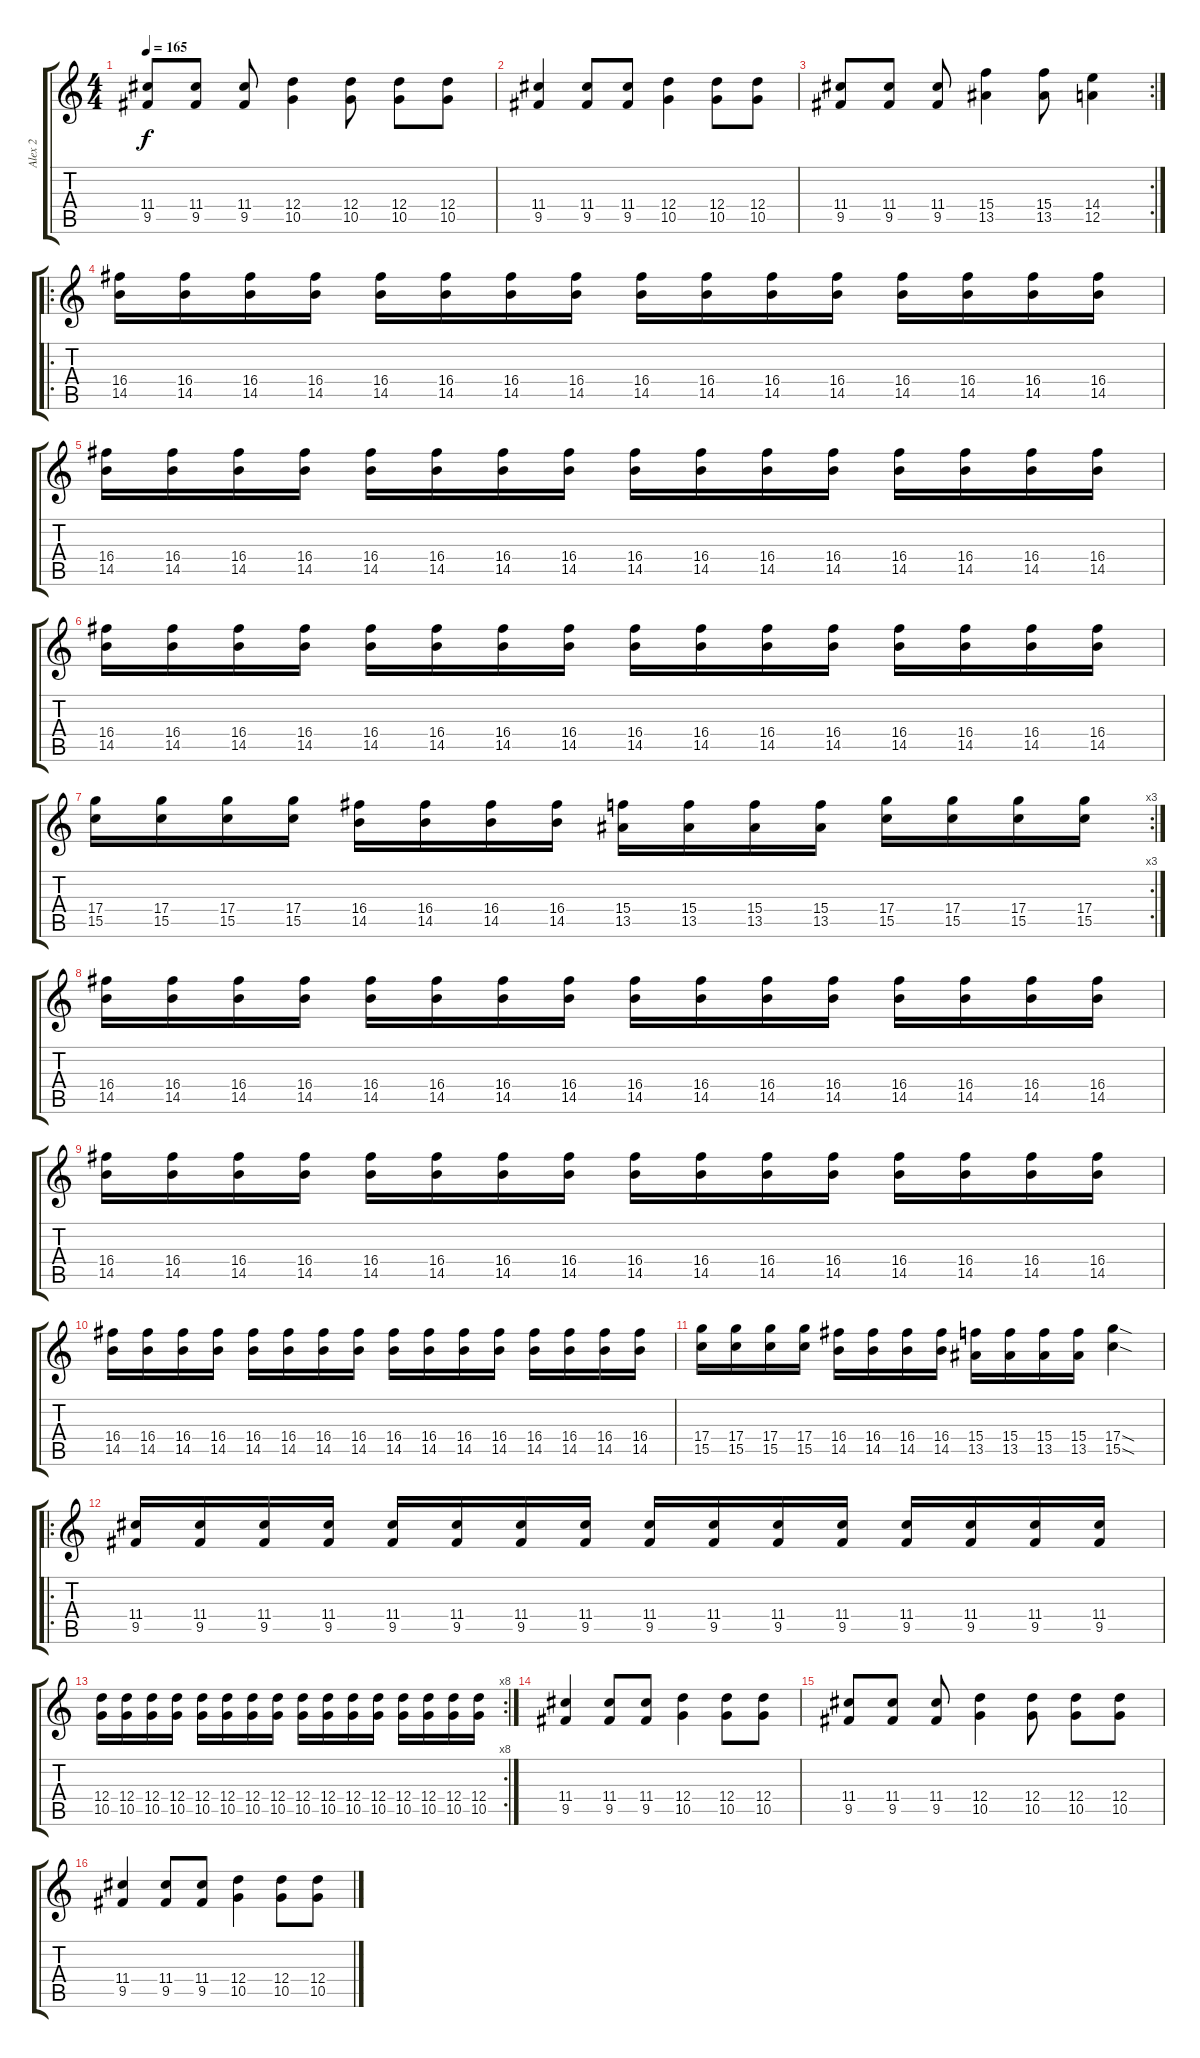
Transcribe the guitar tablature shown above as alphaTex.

\track ("Alex 2" "Alex 2") {instrument distortionguitar}
\staff {score tabs}
\tuning (E4 B3 G3 D3 A2 E2) {hide}
\ts (4 4)
\tempo 165
\clef g2
\ks c
(11.4 9.5).8{dy f} (11.4 9.5).8 (11.4 9.5).8 (12.4 10.5).4 (12.4 10.5).8 (12.4 10.5).8 (12.4 10.5).8 |
(11.4 9.5).4 (11.4 9.5).8 (11.4 9.5).8 (12.4 10.5).4 (12.4 10.5).8 (12.4 10.5).8 |
\rc 2
(11.4 9.5).8 (11.4 9.5).8 (11.4 9.5).8 (15.4 13.5).4 (15.4 13.5).8 (14.4 12.5).4 |
\ro
(16.4 14.5).16 (16.4 14.5).16 (16.4 14.5).16 (16.4 14.5).16 (16.4 14.5).16 (16.4 14.5).16 (16.4 14.5).16 (16.4 14.5).16 (16.4 14.5).16 (16.4 14.5).16 (16.4 14.5).16 (16.4 14.5).16 (16.4 14.5).16 (16.4 14.5).16 (16.4 14.5).16 (16.4 14.5).16 |
(16.4 14.5).16 (16.4 14.5).16 (16.4 14.5).16 (16.4 14.5).16 (16.4 14.5).16 (16.4 14.5).16 (16.4 14.5).16 (16.4 14.5).16 (16.4 14.5).16 (16.4 14.5).16 (16.4 14.5).16 (16.4 14.5).16 (16.4 14.5).16 (16.4 14.5).16 (16.4 14.5).16 (16.4 14.5).16 |
(16.4 14.5).16 (16.4 14.5).16 (16.4 14.5).16 (16.4 14.5).16 (16.4 14.5).16 (16.4 14.5).16 (16.4 14.5).16 (16.4 14.5).16 (16.4 14.5).16 (16.4 14.5).16 (16.4 14.5).16 (16.4 14.5).16 (16.4 14.5).16 (16.4 14.5).16 (16.4 14.5).16 (16.4 14.5).16 |
\rc 3
(17.4 15.5).16 (17.4 15.5).16 (17.4 15.5).16 (17.4 15.5).16 (16.4 14.5).16 (16.4 14.5).16 (16.4 14.5).16 (16.4 14.5).16 (15.4 13.5).16 (15.4 13.5).16 (15.4 13.5).16 (15.4 13.5).16 (17.4 15.5).16 (17.4 15.5).16 (17.4 15.5).16 (17.4 15.5).16 |
(16.4 14.5).16 (16.4 14.5).16 (16.4 14.5).16 (16.4 14.5).16 (16.4 14.5).16 (16.4 14.5).16 (16.4 14.5).16 (16.4 14.5).16 (16.4 14.5).16 (16.4 14.5).16 (16.4 14.5).16 (16.4 14.5).16 (16.4 14.5).16 (16.4 14.5).16 (16.4 14.5).16 (16.4 14.5).16 |
(16.4 14.5).16 (16.4 14.5).16 (16.4 14.5).16 (16.4 14.5).16 (16.4 14.5).16 (16.4 14.5).16 (16.4 14.5).16 (16.4 14.5).16 (16.4 14.5).16 (16.4 14.5).16 (16.4 14.5).16 (16.4 14.5).16 (16.4 14.5).16 (16.4 14.5).16 (16.4 14.5).16 (16.4 14.5).16 |
(16.4 14.5).16 (16.4 14.5).16 (16.4 14.5).16 (16.4 14.5).16 (16.4 14.5).16 (16.4 14.5).16 (16.4 14.5).16 (16.4 14.5).16 (16.4 14.5).16 (16.4 14.5).16 (16.4 14.5).16 (16.4 14.5).16 (16.4 14.5).16 (16.4 14.5).16 (16.4 14.5).16 (16.4 14.5).16 |
(17.4 15.5).16 (17.4 15.5).16 (17.4 15.5).16 (17.4 15.5).16 (16.4 14.5).16 (16.4 14.5).16 (16.4 14.5).16 (16.4 14.5).16 (15.4 13.5).16 (15.4 13.5).16 (15.4 13.5).16 (15.4 13.5).16 (17.4{sod} 15.5{sod}).4 |
\ro
(11.4 9.5).16 (11.4 9.5).16 (11.4 9.5).16 (11.4 9.5).16 (11.4 9.5).16 (11.4 9.5).16 (11.4 9.5).16 (11.4 9.5).16 (11.4 9.5).16 (11.4 9.5).16 (11.4 9.5).16 (11.4 9.5).16 (11.4 9.5).16 (11.4 9.5).16 (11.4 9.5).16 (11.4 9.5).16 |
\rc 8
(12.4 10.5).16 (12.4 10.5).16 (12.4 10.5).16 (12.4 10.5).16 (12.4 10.5).16 (12.4 10.5).16 (12.4 10.5).16 (12.4 10.5).16 (12.4 10.5).16 (12.4 10.5).16 (12.4 10.5).16 (12.4 10.5).16 (12.4 10.5).16 (12.4 10.5).16 (12.4 10.5).16 (12.4 10.5).16 |
(11.4 9.5).4 (11.4 9.5).8 (11.4 9.5).8 (12.4 10.5).4 (12.4 10.5).8 (12.4 10.5).8 |
(11.4 9.5).8 (11.4 9.5).8 (11.4 9.5).8 (12.4 10.5).4 (12.4 10.5).8 (12.4 10.5).8 (12.4 10.5).8 |
(11.4 9.5).4 (11.4 9.5).8 (11.4 9.5).8 (12.4 10.5).4 (12.4 10.5).8 (12.4 10.5).8
